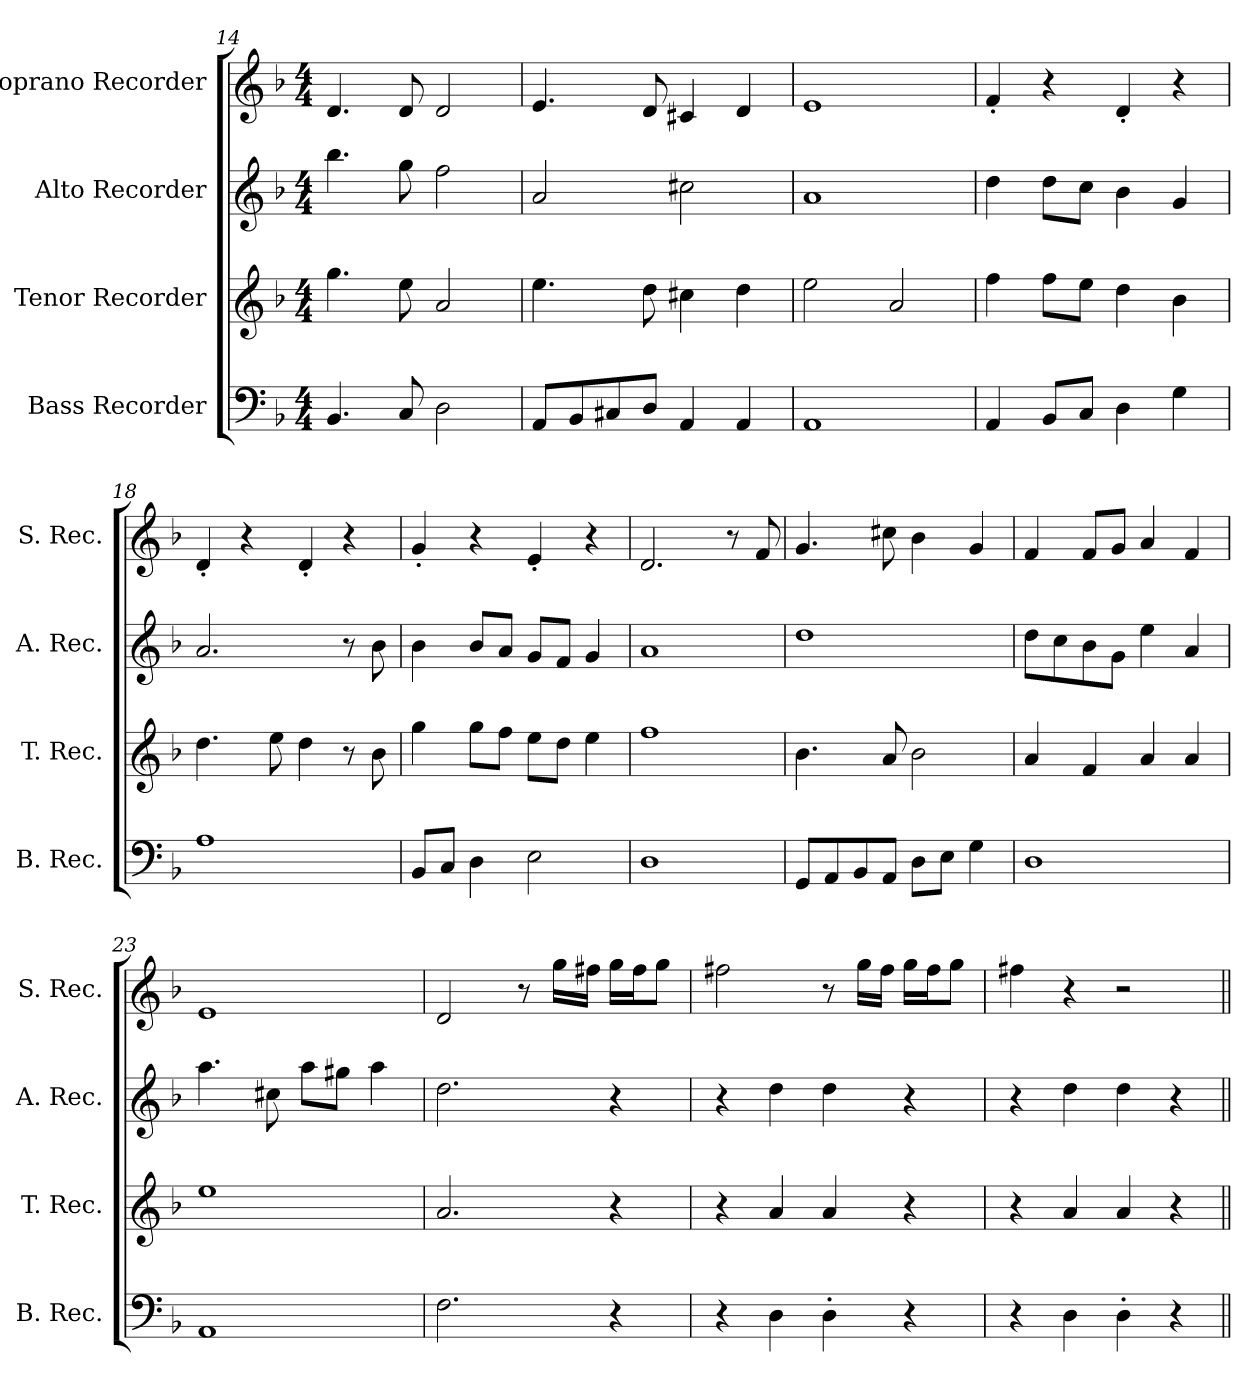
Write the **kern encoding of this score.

**kern	**kern	**kern	**kern
*part4	*part3	*part2	*part1
*staff4	*staff3	*staff2	*staff1
*I"Bass Recorder	*I"Tenor Recorder	*I"Alto Recorder	*I"Soprano Recorder
*I'B. Rec.	*I'T. Rec.	*I'A. Rec.	*I'S. Rec.
*clefF4	*clefG2	*clefG2	*clefG2
*ITrd-7c-12	*	*	*ITrd-7c-12
*k[b-]	*k[b-]	*k[b-]	*k[b-]
*d:	*d:	*d:	*d:
*M4/4	*M4/4	*M4/4	*M4/4
=14	=14	=14	=14
4.B-/	4.gg\	4.bb-\	4.dd/
8c/	8ee\	8gg\	8dd/
2d\	2a/	2ff\	2dd/
=15	=15	=15	=15
8A/L	4.ee\	2a/	4.ee/
8B-/	.	.	.
8c#X/	.	.	.
8d/J	8dd\	.	8dd/
4A/	4cc#X\	2cc#X\	4cc#X/
4A/	4dd\	.	4dd/
=16	=16	=16	=16
1A	2ee\	1a	1ee
.	2a/	.	.
=17	=17	=17	=17
4A/	4ff\	4dd\	4ff'</
8B-/L	8ff\L	8dd\L	4r
8c/J	8ee\J	8cc\J	.
4d\	4dd\	4b-\	4dd'</
4g\	4b-\	4g/	4r
=18	=18	=18	=18
1a	4.dd\	2.a/	4dd'</
.	.	.	4r
.	8ee\	.	.
.	4dd\	.	4dd'</
.	8r	8r	4r
.	8b-\	8b-\	.
=19	=19	=19	=19
8B-/L	4gg\	4b-\	4gg'</
8c/J	.	.	.
4d\	8gg\L	8b-/L	4r
.	8ff\J	8a/J	.
2e\	8ee\L	8g/L	4ee'</
.	8dd\J	8f/J	.
.	4ee\	4g/	4r
!!LO:PB:g=z
=20	=20	=20	=20
1d	1ff	1a	2.dd/
.	.	.	8r
.	.	.	8ff/
=21	=21	=21	=21
8G/L	4.b-\	1dd	4.gg/
8A/	.	.	.
8B-/	.	.	.
8A/J	8a/	.	8ccc#X\
8d\L	2b-\	.	4bb-\
8e\J	.	.	.
4g\	.	.	4gg/
=22	=22	=22	=22
1d	4a/	8dd\L	4ff/
.	.	8cc\	.
.	4f/	8b-\	8ff/L
.	.	8g\J	8gg/J
.	4a/	4ee\	4aa/
.	4a/	4a/	4ff/
=23	=23	=23	=23
1A	1ee	4.aa\	1ee
.	.	8cc#X\	.
.	.	8aa\L	.
.	.	8gg#X\J	.
.	.	4aa\	.
=24	=24	=24	=24
2.f\	2.a/	2.dd\	2dd/
.	.	.	8r
.	.	.	16ggg\LL
.	.	.	16fff#X\JJ
4r	4r	4r	16ggg\LL
.	.	.	16fff#\J
.	.	.	8ggg\J
=25	=25	=25	=25
4r	4r	4r	2fff#X\
4d>\	4a</	4dd>\	.
4d'>>\	4a</	4dd>\	8r
.	.	.	16ggg\LL
.	.	.	16fff#\JJ
4r	4r	4r	16ggg\LL
.	.	.	16fff#\J
.	.	.	8ggg\J
!!LO:LB:g=z
=26	=26	=26	=26
4r	4r	4r	4fff#X\
4d>\	4a</	4dd>\	4r
4d'>>\	4a</	4dd>\	2r
4r	4r	4r	.
=||	=||	=||	=||
*-	*-	*-	*-
